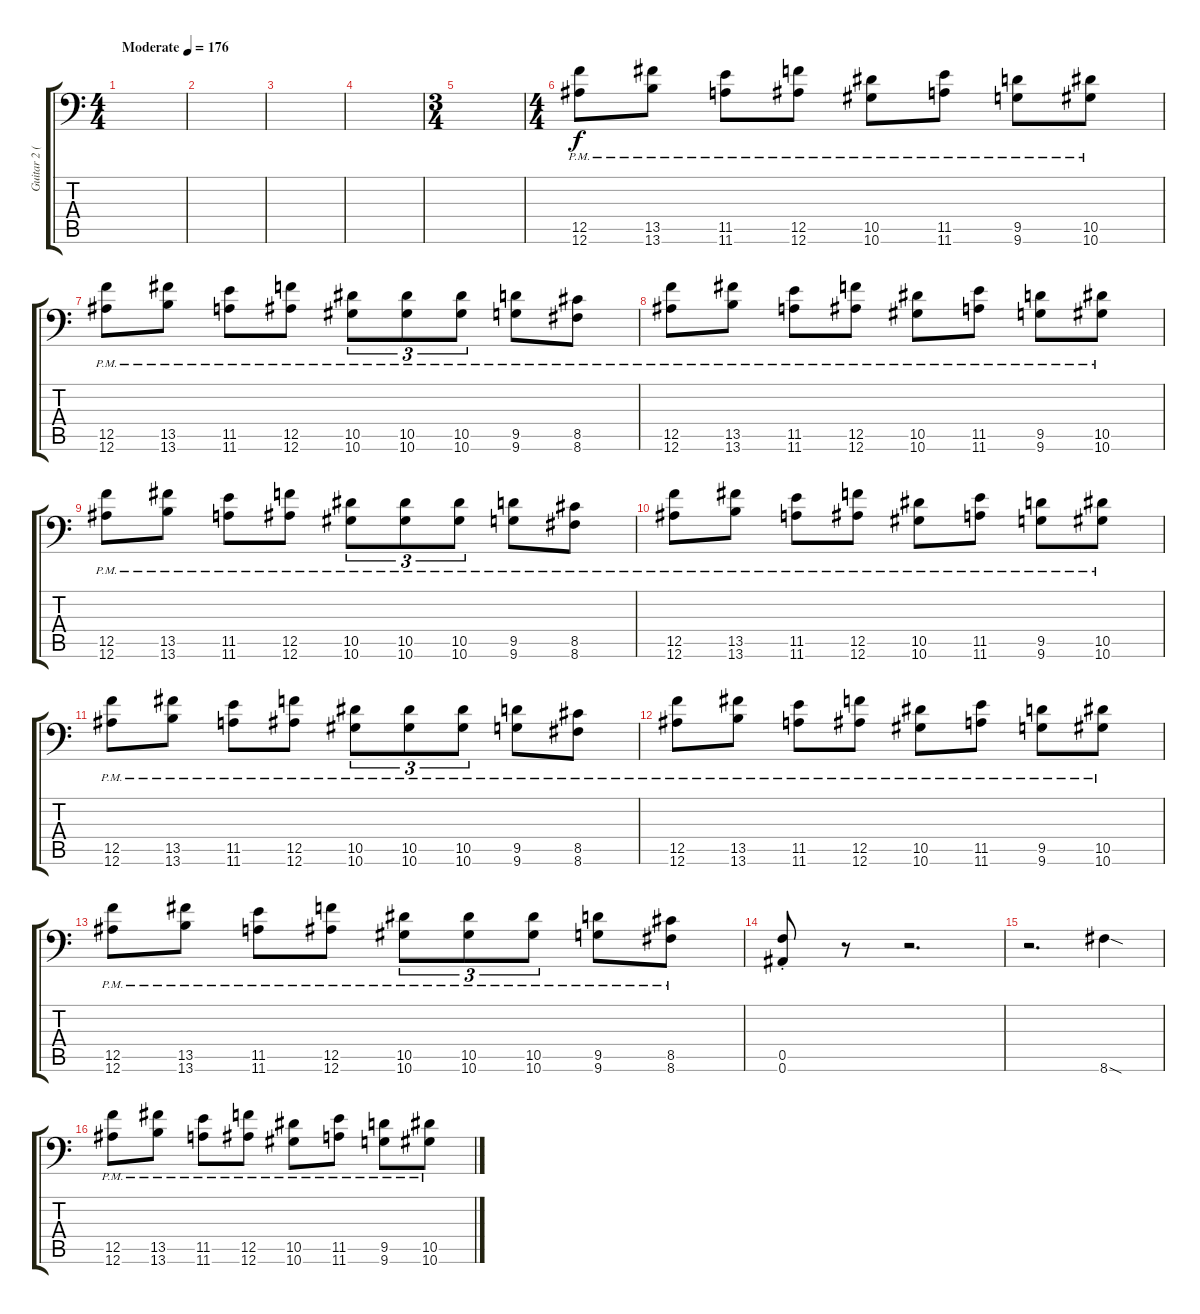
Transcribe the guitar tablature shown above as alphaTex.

\track ("Guitar 2 (Right Guitar)" "Guitar 2 (") {instrument distortionguitar}
\staff {score tabs}
\tuning (C4 G3 Eb3 Bb2 F2 Bb1) {hide}
\ts (4 4)
\tempo (176 "Moderate")
\clef f4
\ks c
|
|
|
|
\ts (3 4)
|
\ts (4 4)
(12.5{pm} 12.6{pm}).8 (13.5{pm} 13.6{pm}).8 (11.5{pm} 11.6{pm}).8 (12.5{pm} 12.6{pm}).8 (10.5{pm} 10.6{pm}).8 (11.5{pm} 11.6{pm}).8 (9.5{pm} 9.6{pm}).8 (10.5{pm} 10.6{pm}).8 |
(12.5{pm} 12.6{pm}).8 (13.5{pm} 13.6{pm}).8 (11.5{pm} 11.6{pm}).8 (12.5{pm} 12.6{pm}).8 (10.5{pm} 10.6{pm}).8{tu (3 2)} (10.5{pm} 10.6{pm}).8{tu (3 2)} (10.5{pm} 10.6{pm}).8{tu (3 2)} (9.5{pm} 9.6{pm}).8 (8.5{pm} 8.6{pm}).8 |
(12.5{pm} 12.6{pm}).8 (13.5{pm} 13.6{pm}).8 (11.5{pm} 11.6{pm}).8 (12.5{pm} 12.6{pm}).8 (10.5{pm} 10.6{pm}).8 (11.5{pm} 11.6{pm}).8 (9.5{pm} 9.6{pm}).8 (10.5{pm} 10.6{pm}).8 |
(12.5{pm} 12.6{pm}).8 (13.5{pm} 13.6{pm}).8 (11.5{pm} 11.6{pm}).8 (12.5{pm} 12.6{pm}).8 (10.5{pm} 10.6{pm}).8{tu (3 2)} (10.5{pm} 10.6{pm}).8{tu (3 2)} (10.5{pm} 10.6{pm}).8{tu (3 2)} (9.5{pm} 9.6{pm}).8 (8.5{pm} 8.6{pm}).8 |
(12.5{pm} 12.6{pm}).8 (13.5{pm} 13.6{pm}).8 (11.5{pm} 11.6{pm}).8 (12.5{pm} 12.6{pm}).8 (10.5{pm} 10.6{pm}).8 (11.5{pm} 11.6{pm}).8 (9.5{pm} 9.6{pm}).8 (10.5{pm} 10.6{pm}).8 |
(12.5{pm} 12.6{pm}).8 (13.5{pm} 13.6{pm}).8 (11.5{pm} 11.6{pm}).8 (12.5{pm} 12.6{pm}).8 (10.5{pm} 10.6{pm}).8{tu (3 2)} (10.5{pm} 10.6{pm}).8{tu (3 2)} (10.5{pm} 10.6{pm}).8{tu (3 2)} (9.5{pm} 9.6{pm}).8 (8.5{pm} 8.6{pm}).8 |
(12.5{pm} 12.6{pm}).8 (13.5{pm} 13.6{pm}).8 (11.5{pm} 11.6{pm}).8 (12.5{pm} 12.6{pm}).8 (10.5{pm} 10.6{pm}).8 (11.5{pm} 11.6{pm}).8 (9.5{pm} 9.6{pm}).8 (10.5{pm} 10.6{pm}).8 |
(12.5{pm} 12.6{pm}).8 (13.5{pm} 13.6{pm}).8 (11.5{pm} 11.6{pm}).8 (12.5{pm} 12.6{pm}).8 (10.5{pm} 10.6{pm}).8{tu (3 2)} (10.5{pm} 10.6{pm}).8{tu (3 2)} (10.5{pm} 10.6{pm}).8{tu (3 2)} (9.5{pm} 9.6{pm}).8 (8.5{pm} 8.6{pm}).8 |
(0.5{st} 0.6{st}).8 r.8 r.2{d} |
r.2{d} 8.6{sod}.4 |
(12.5{pm} 12.6{pm}).8 (13.5{pm} 13.6{pm}).8 (11.5{pm} 11.6{pm}).8 (12.5{pm} 12.6{pm}).8 (10.5{pm} 10.6{pm}).8 (11.5{pm} 11.6{pm}).8 (9.5{pm} 9.6{pm}).8 (10.5{pm} 10.6{pm}).8
